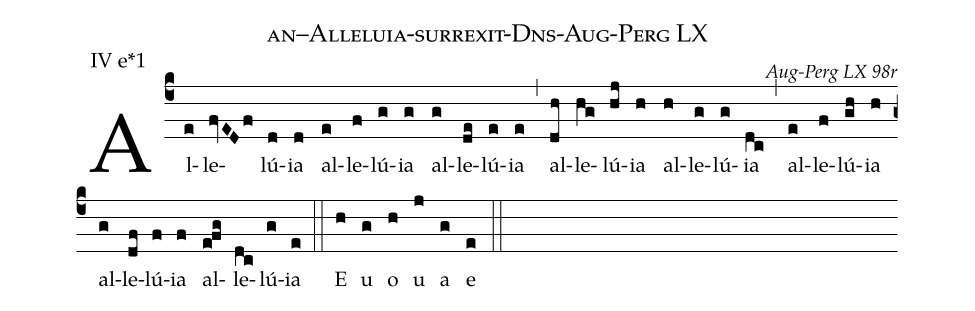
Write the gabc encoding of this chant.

name: an--Alleluia-surrexit-Dns-Aug-Perg LX;
commentary: Aug-Perg LX 98r;
annotation: IV e*1 ;
%%
(c4) Al(e)le(fvEDf)lú(d)ia(d) al(e)le(f)lú(g)ia(g) al(g)le(de)lú(e)ia(e) (,) al(dh)le(hg)lú(hj)ia(h) al(h)le(g)lú(g)ia(dc) (,) al(e)le(f)lú(gh)ia(h) al(g)le(df)lú(f)ia(f) al(e!fg)le(dc)lú(g)ia(e) (::) E(h) u(g) o(h) u(j) a(g) e(e) (::)
